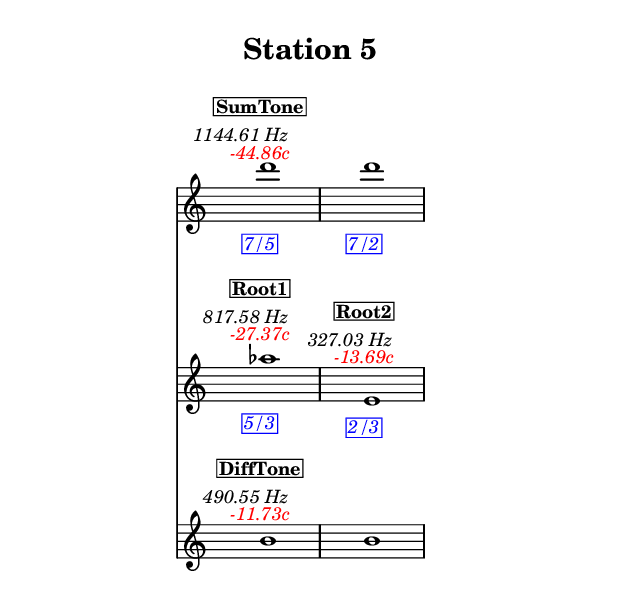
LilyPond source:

\version "2.20.0"
\language "english"

#(set-default-paper-size "a6" 'portrait)
#(set-global-staff-size 16)

\header {
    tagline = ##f
    title = \markup {
        \pad-around
            #3
            "Station 5"
        }
}

\layout {
    indent = #25
}

\paper {
    systems-per-page = 1
}

\score {
    \new Score
    <<
        \new Staff
        \with
        {
            \remove Time_signature_engraver
        }
        {
            \clef "treble"
            d'''1
            - \tweak color #red
            ^ \markup {
                \halign
                    #0
                    \italic
                        {
                            -44.86c
                        }
                }
            ^ \markup {
                \halign
                    #1
                    \italic
                        {
                            1144.61
                            Hz
                        }
                }
            ^ \markup {
                \pad-around
                    #1
                    \box
                        \vcenter
                            \halign
                                #0
                                \bold
                                    {
                                        SumTone
                                    }
                }
            - \tweak color #blue
            _ \markup {
                \pad-around
                    #1
                    \box
                        \halign
                            #0
                            \italic
                                {
                                    7/5
                                }
                }
            \override Score.NonMusicalPaperColumn.padding = #5
            \clef "treble"
            d'''1
            - \tweak color #blue
            _ \markup {
                \pad-around
                    #1
                    \box
                        \halign
                            #0
                            \italic
                                {
                                    7/2
                                }
                }
        }
        \new Staff
        \with
        {
            \remove Time_signature_engraver
        }
        {
            \clef "treble"
            af''1
            - \tweak color #red
            ^ \markup {
                \halign
                    #0
                    \italic
                        {
                            -27.37c
                        }
                }
            ^ \markup {
                \halign
                    #1
                    \italic
                        {
                            817.58
                            Hz
                        }
                }
            ^ \markup {
                \pad-around
                    #1
                    \box
                        \vcenter
                            \halign
                                #0
                                \bold
                                    {
                                        Root1
                                    }
                }
            - \tweak color #blue
            _ \markup {
                \pad-around
                    #1
                    \box
                        \halign
                            #0
                            \italic
                                {
                                    5/3
                                }
                }
            \clef "treble"
            e'1
            - \tweak color #red
            ^ \markup {
                \halign
                    #0
                    \italic
                        {
                            -13.69c
                        }
                }
            ^ \markup {
                \halign
                    #1
                    \italic
                        {
                            327.03
                            Hz
                        }
                }
            ^ \markup {
                \pad-around
                    #1
                    \box
                        \vcenter
                            \halign
                                #0
                                \bold
                                    {
                                        Root2
                                    }
                }
            - \tweak color #blue
            _ \markup {
                \pad-around
                    #1
                    \box
                        \halign
                            #0
                            \italic
                                {
                                    2/3
                                }
                }
        }
        \new Staff
        \with
        {
            \remove Time_signature_engraver
        }
        {
            \clef "treble"
            b'1
            - \tweak color #red
            ^ \markup {
                \halign
                    #0
                    \italic
                        {
                            -11.73c
                        }
                }
            ^ \markup {
                \halign
                    #1
                    \italic
                        {
                            490.55
                            Hz
                        }
                }
            ^ \markup {
                \pad-around
                    #1
                    \box
                        \vcenter
                            \halign
                                #0
                                \bold
                                    {
                                        DiffTone
                                    }
                }
            \clef "treble"
            b'1
        }
    >>
}